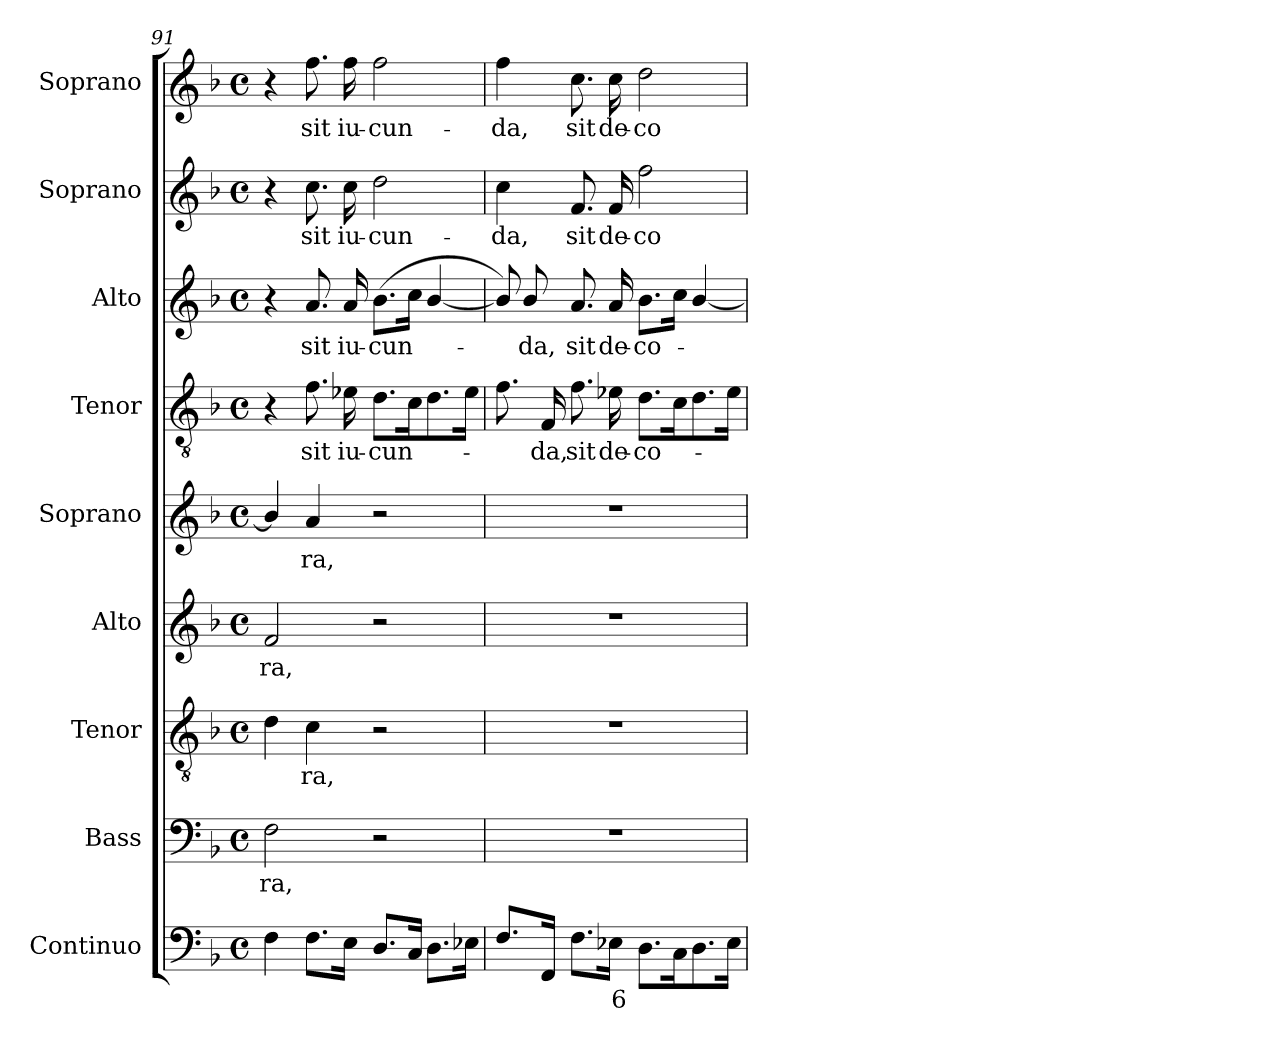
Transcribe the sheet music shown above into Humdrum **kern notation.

**kern	**text	**kern	**text	**kern	**text	**kern	**text	**kern	**text	**kern	**text	**kern	**text	**kern	**text	**kern	**text
*part9	*part9	*part8	*part8	*part7	*part7	*part6	*part6	*part5	*part5	*part4	*part4	*part3	*part3	*part2	*part2	*part1	*part1
*staff9	*staff9	*staff8	*staff8	*staff7	*staff7	*staff6	*staff6	*staff5	*staff5	*staff4	*staff4	*staff3	*staff3	*staff2	*staff2	*staff1	*staff1
*I"Continuo	*	*I"Bass	*	*I"Tenor	*	*I"Alto	*	*I"Soprano	*	*I"Tenor	*	*I"Alto	*	*I"Soprano	*	*I"Soprano	*
*I'Cont.	*	*I'B.	*	*I'T.	*	*I'A.	*	*I'S.	*	*I'T.	*	*I'A.	*	*I'S.	*	*I'S.	*
*clefF4	*	*clefF4	*	*clefGv2	*	*clefG2	*	*clefG2	*	*clefGv2	*	*clefG2	*	*clefG2	*	*clefG2	*
*	*	*	*	*ITrd7c12	*	*	*	*	*	*ITrd7c12	*	*	*	*	*	*	*
*k[b-]	*	*k[b-]	*	*k[b-]	*	*k[b-]	*	*k[b-]	*	*k[b-]	*	*k[b-]	*	*k[b-]	*	*k[b-]	*
*F:	*	*F:	*	*F:	*	*F:	*	*F:	*	*F:	*	*F:	*	*F:	*	*F:	*
*M4/4	*	*M4/4	*	*M4/4	*	*M4/4	*	*M4/4	*	*M4/4	*	*M4/4	*	*M4/4	*	*M4/4	*
*met(c)	*	*met(c)	*	*met(c)	*	*met(c)	*	*met(c)	*	*met(c)	*	*met(c)	*	*met(c)	*	*met(c)	*
=91	=91	=91	=91	=91	=91	=91	=91	=91	=91	=91	=91	=91	=91	=91	=91	=91	=91
!	!	!	!LO:LY:b:color=#000000	!	!	!	!	!	!	!	!	!	!	!	!	!	!
!	!	!	!	!	!	!	!LO:LY:b:color=#000000	!	!	!	!	!	!	!	!	!	!
4Fi\	.	2Fi\	-ra,	4Di\	.	2fi/	-ra,	4b-i/]	.	4r	.	4r	.	4r	.	4r	.
!	!	!	!	!	!LO:LY:b:color=#000000	!	!	!	!	!	!	!	!	!	!	!	!
!	!	!	!	!	!	!	!	!	!LO:LY:b:color=#000000	!	!	!	!	!	!	!	!
!	!	!	!	!	!	!	!	!	!	!	!LO:LY:b:color=#000000	!	!	!	!	!	!
!	!	!	!	!	!	!	!	!	!	!	!	!	!LO:LY:b:color=#000000	!	!	!	!
!	!	!	!	!	!	!	!	!	!	!	!	!	!	!	!LO:LY:b:color=#000000	!	!
!	!	!	!	!	!	!	!	!	!	!	!	!	!	!	!	!	!LO:LY:b:color=#000000
8.Fi\L	.	.	.	4Ci\	-ra,	.	.	4ai/	-ra,	8.Fi\	sit	8.ai/	sit	8.cci\	sit	8.ffi\	sit
!	!	!	!	!	!	!	!	!	!	!	!LO:LY:b:color=#000000	!	!	!	!	!	!
!	!	!	!	!	!	!	!	!	!	!	!	!	!LO:LY:b:color=#000000	!	!	!	!
!	!	!	!	!	!	!	!	!	!	!	!	!	!	!	!LO:LY:b:color=#000000	!	!
!	!	!	!	!	!	!	!	!	!	!	!	!	!	!	!	!	!LO:LY:b:color=#000000
16Ei\Jk	.	.	.	.	.	.	.	.	.	16E-Xi\	iu-	16ai/	iu-	16cci\	iu-	16ffi\	iu-
!	!	!	!	!	!	!	!	!	!	!	!LO:LY:b:color=#000000	!	!	!	!	!	!
!	!	!	!	!	!	!	!	!	!	!	!	!	!LO:LY:b:color=#000000	!	!	!	!
!	!	!	!	!	!	!	!	!	!	!	!	!	!	!	!LO:LY:b:color=#000000	!	!
!	!	!	!	!	!	!	!	!	!	!	!	!	!	!	!	!	!LO:LY:b:color=#000000
8.Di/L	.	2r	.	2r	.	2r	.	2r	.	8.Di\L	-cun-	(8.b-i\L	-cun-	2ddi\	-cun-	2ffi\	-cun-
16Ci/Jk	.	.	.	.	.	.	.	.	.	16Ci\k	.	16cci\Jk	.	.	.	.	.
8.Di\L	.	.	.	.	.	.	.	.	.	8.Di\	.	[<4b-i/	.	.	.	.	.
16E-i\Jk	.	.	.	.	.	.	.	.	.	16E-i\Jk	.	.	.	.	.	.	.
=92	=92	=92	=92	=92	=92	=92	=92	=92	=92	=92	=92	=92	=92	=92	=92	=92	=92
!	!	!	!	!	!	!	!	!	!	!	!	!	!	!	!LO:LY:b:color=#000000	!	!
!	!	!	!	!	!	!	!	!	!	!	!	!	!	!	!	!	!LO:LY:b:color=#000000
8.Fi/L	.	1r	.	1r	.	1r	.	1r	.	8.Fi\	.	8b-i/])	.	4cci\	-da,	4ffi\	-da,
!	!	!	!	!	!	!	!	!	!	!	!	!	!LO:LY:b:color=#000000	!	!	!	!
.	.	.	.	.	.	.	.	.	.	.	.	8b-i/	-da,	.	.	.	.
!	!	!	!	!	!	!	!	!	!	!	!LO:LY:b:color=#000000	!	!	!	!	!	!
16FFi/Jk	.	.	.	.	.	.	.	.	.	16FFi/	-da,	.	.	.	.	.	.
!	!	!	!	!	!	!	!	!	!	!	!LO:LY:b:color=#000000	!	!	!	!	!	!
!	!	!	!	!	!	!	!	!	!	!	!	!	!LO:LY:b:color=#000000	!	!	!	!
!	!	!	!	!	!	!	!	!	!	!	!	!	!	!	!LO:LY:b:color=#000000	!	!
!	!	!	!	!	!	!	!	!	!	!	!	!	!	!	!	!	!LO:LY:b:color=#000000
8.Fi\L	.	.	.	.	.	.	.	.	.	8.Fi\	sit	8.ai/	sit	8.fi/	sit	8.cci\	sit
!	!LO:LY:b:color=#000000	!	!	!	!	!	!	!	!	!	!	!	!	!	!	!	!
!	!	!	!	!	!	!	!	!	!	!	!LO:LY:b:color=#000000	!	!	!	!	!	!
!	!	!	!	!	!	!	!	!	!	!	!	!	!LO:LY:b:color=#000000	!	!	!	!
!	!	!	!	!	!	!	!	!	!	!	!	!	!	!	!LO:LY:b:color=#000000	!	!
!	!	!	!	!	!	!	!	!	!	!	!	!	!	!	!	!	!LO:LY:b:color=#000000
16E-Xi\Jk	6	.	.	.	.	.	.	.	.	16E-Xi\	de-	16ai/	de-	16fi/	de-	16cci\	de-
!	!	!	!	!	!	!	!	!	!	!	!LO:LY:b:color=#000000	!	!	!	!	!	!
!	!	!	!	!	!	!	!	!	!	!	!	!	!LO:LY:b:color=#000000	!	!	!	!
!	!	!	!	!	!	!	!	!	!	!	!	!	!	!	!LO:LY:b:color=#000000	!	!
!	!	!	!	!	!	!	!	!	!	!	!	!	!	!	!	!	!LO:LY:b:color=#000000
8.Di\L	.	.	.	.	.	.	.	.	.	8.Di\L	-co-	8.b-i\L	-co-	2ffi\	-co-	2ddi\	-co-
16Ci\k	.	.	.	.	.	.	.	.	.	16Ci\k	.	16cci\Jk	.	.	.	.	.
8.Di\	.	.	.	.	.	.	.	.	.	8.Di\	.	[<4b-i/	.	.	.	.	.
16E-i\Jk	.	.	.	.	.	.	.	.	.	16E-i\Jk	.	.	.	.	.	.	.
=	=	=	=	=	=	=	=	=	=	=	=	=	=	=	=	=	=
*-	*-	*-	*-	*-	*-	*-	*-	*-	*-	*-	*-	*-	*-	*-	*-	*-	*-
